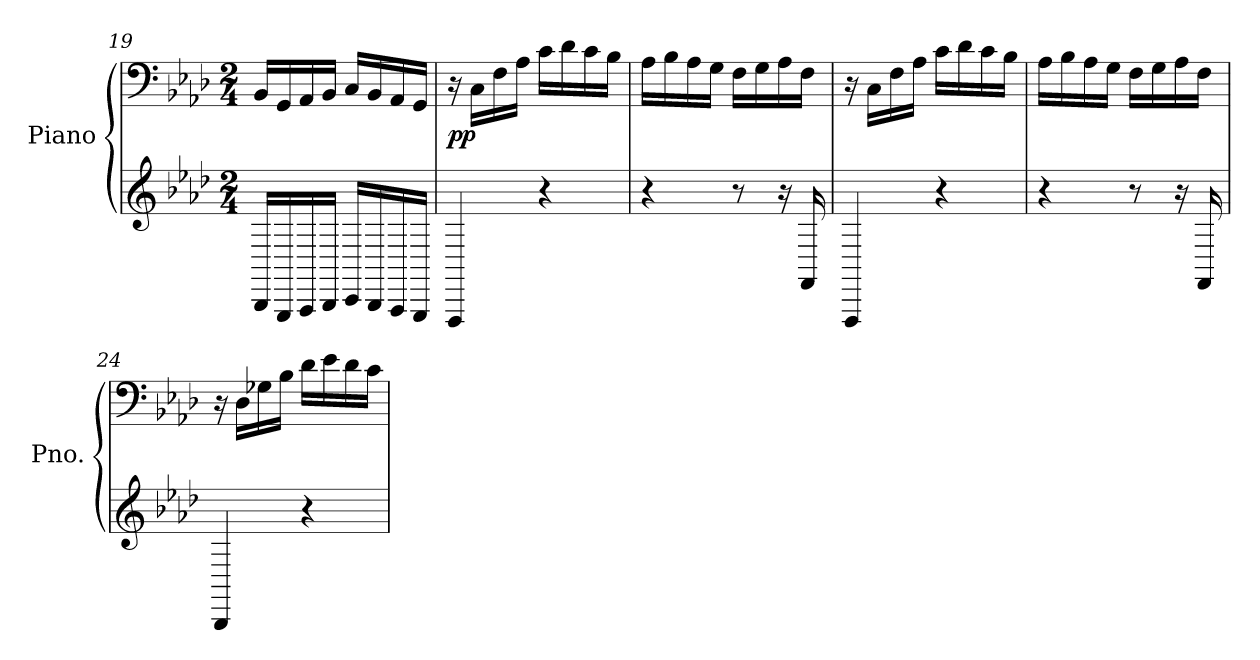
**kern	**kern	**dynam
*part1	*part1	*part1
*staff2	*staff1	*staff1/2
*I"Piano	*	*
*I'Pno.	*	*
!!LO:PB:g=z
*clefG2	*clefF4	*
*k[b-e-a-d-]	*k[b-e-a-d-]	*
*M2/4	*M2/4	*
=19	=19	=19
16BBB-/LL	16BB-/LL	.
16GGG/	16GG/	.
16AAA-/	16AA-/	.
16BBB-/JJ	16BB-/JJ	.
16CC/LL	16C/LL	.
16BBB-/	16BB-/	.
16AAA-/	16AA-/	.
16GGG/JJ	16GG/JJ	.
=20	=20	=20
!	!	!LO:DY:b
4FFF/	16r	pp
.	16C\LL	.
.	16F\	.
.	16A-\JJ	.
4r	16c\LL	.
.	16d-\	.
.	16c\	.
.	16B-\JJ	.
!!LO:PB:g=z
=21	=21	=21
4r	16A-\LL	.
.	16B-\	.
.	16A-\	.
.	16G\JJ	.
8r	16F\LL	.
.	16G\	.
16r	16A-\	.
16FF/	16F\JJ	.
=22	=22	=22
4FFF/	16r	.
.	16C\LL	.
.	16F\	.
.	16A-\JJ	.
4r	16c\LL	.
.	16d-\	.
.	16c\	.
.	16B-\JJ	.
=23	=23	=23
4r	16A-\LL	.
.	16B-\	.
.	16A-\	.
.	16G\JJ	.
8r	16F\LL	.
.	16G\	.
16r	16A-\	.
16FF/	16F\JJ	.
=24	=24	=24
4BBB-/	16r	.
.	16D-\LL	.
.	16G-X\	.
.	16B-\JJ	.
4r	16d-\LL	.
.	16e-\	.
.	16d-\	.
.	16c\JJ	.
=	=	=
*-	*-	*-
